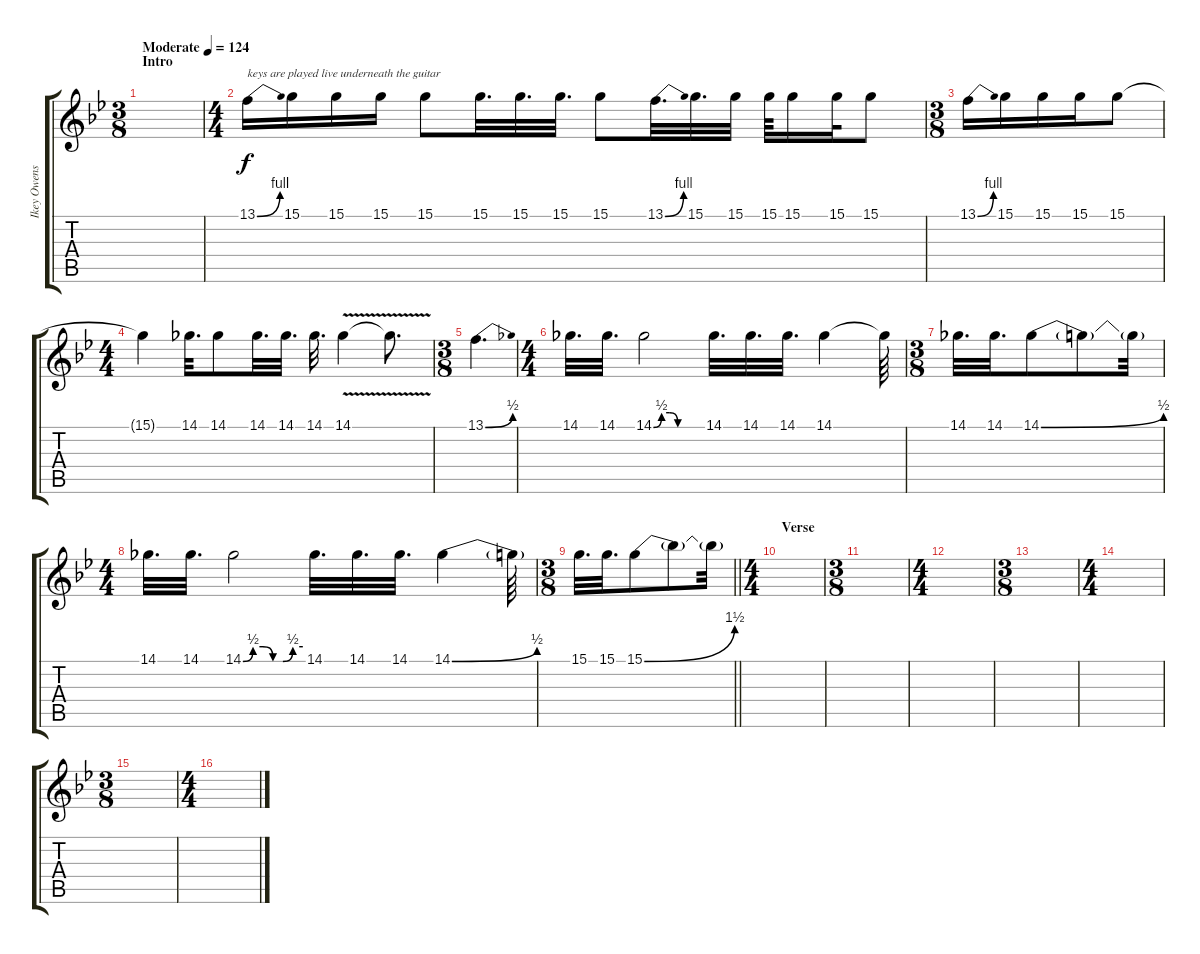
\track ("Ikey Owens" "Ikey Owens") {instrument electricpiano1}
\staff {score tabs}
\tuning (E4 B3 G3 D3 A2 E2) {hide}
\ts (3 8)
\section ("" "Intro")
\tempo (124 "Moderate")
\clef g2
\ks gminor
|
\ts (4 4)
13.1{be (bend 0 0 60 4)}.16{txt "keys are played live underneath the guitar"} 15.1.16 15.1.16 15.1.16 15.1.8 15.1.32{d} 15.1.32{d} 15.1.32{d} 15.1.8 13.1{be (bend 0 0 60 4)}.32{d} 15.1.32{d} 15.1.32 15.1.64 15.1.16 15.1.32 15.1.8 |
\ts (3 8)
13.1{be (bend 0 0 60 4)}.16 15.1.16 15.1.16 15.1.16 15.1.8 |
\ts (4 4)
15.1{t}.4 14.1.32{d} 14.1.8 14.1.32{d} 14.1.32{d} 14.1.32{d} 14.1{v}.4 14.1{t}.8{d} |
\ts (3 8)
13.1{be (bend 0 0 60 2)}.4{d} |
\ts (4 4)
14.1.32{d} 14.1.32{d} 14.1{be (custom 0 0 10 2 20 2 30 0 60 0)}.2 14.1.32{d} 14.1.32{d} 14.1.32{d} 14.1.4 14.1{t}.64 |
\ts (3 8)
14.1.32{d} 14.1.32{d} 14.1{be (bend 0 0 60 2)}.8 14.1{t}.8 14.1{t}.32 |
\ts (4 4)
14.1.32{d} 14.1.32{d} 14.1{be (custom 0 0 10 2 20 2 30 0 40 0 50 2 60 2)}.2 14.1.32{d} 14.1.32{d} 14.1.32{d} 14.1{be (bend 0 0 60 2)}.4 14.1{t}.64 |
\ts (3 8)
\barLineRight lightlight
15.1.32{d} 15.1.32{d} 15.1{be (bend 0 0 60 6)}.8 15.1{t}.8 15.1{t}.32 |
\ts (4 4)
\section ("" "Verse")
|
\ts (3 8)
|
\ts (4 4)
|
\ts (3 8)
|
\ts (4 4)
|
\ts (3 8)
|
\ts (4 4)
